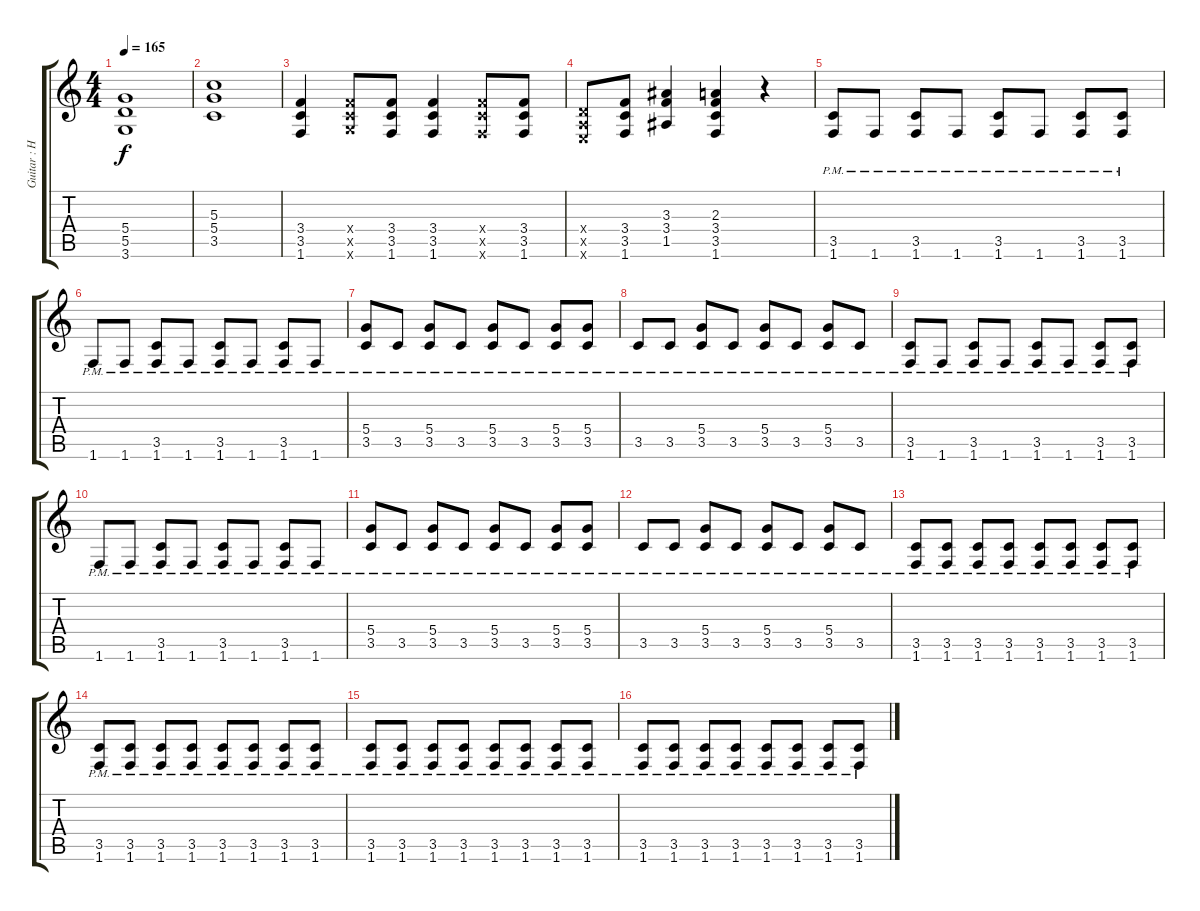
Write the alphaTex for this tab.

\track ("Guitar : Hirasawa Yui - San" "Guitar : H") {instrument distortionguitar}
\staff {score tabs}
\tuning (E4 B3 G3 D3 A2 E2) {hide}
\ts (4 4)
\tempo 165
\clef g2
\ks c
(5.4 5.5 3.6).1{dy f} |
(5.3 5.4 3.5).1 |
(3.4 3.5 1.6).4 (3.4{x} 3.5{x} 3.6{x}).8 (3.4 3.5 1.6).8 (3.4 3.5 1.6).4 (3.4{x} 3.5{x} 1.6{x}).8 (3.4 3.5 1.6).8 |
(0.4{x} 0.5{x} 0.6{x}).8 (3.4 3.5 1.6).8 (3.3 3.4 1.5).4 (2.3 3.4 3.5 1.6).4 r.4 |
(3.5{pm} 1.6{pm}).8{instrument distortionguitar} 1.6{pm}.8 (3.5{pm} 1.6{pm}).8 1.6{pm}.8 (3.5{pm} 1.6{pm}).8 1.6{pm}.8 (3.5{pm} 1.6{pm}).8 (3.5{pm} 1.6{pm}).8 |
1.6{pm}.8 1.6{pm}.8 (3.5{pm} 1.6{pm}).8 1.6{pm}.8 (3.5{pm} 1.6{pm}).8 1.6{pm}.8 (3.5{pm} 1.6{pm}).8 1.6{pm}.8 |
(5.4{pm} 3.5{pm}).8 3.5{pm}.8 (5.4{pm} 3.5{pm}).8 3.5{pm}.8 (5.4{pm} 3.5{pm}).8 3.5{pm}.8 (5.4{pm} 3.5{pm}).8 (5.4{pm} 3.5{pm}).8 |
3.5{pm}.8 3.5{pm}.8 (5.4{pm} 3.5{pm}).8 3.5{pm}.8 (5.4{pm} 3.5{pm}).8 3.5{pm}.8 (5.4{pm} 3.5{pm}).8 3.5{pm}.8 |
(3.5{pm} 1.6{pm}).8 1.6{pm}.8 (3.5{pm} 1.6{pm}).8 1.6{pm}.8 (3.5{pm} 1.6{pm}).8 1.6{pm}.8 (3.5{pm} 1.6{pm}).8 (3.5{pm} 1.6{pm}).8 |
1.6{pm}.8 1.6{pm}.8 (3.5{pm} 1.6{pm}).8 1.6{pm}.8 (3.5{pm} 1.6{pm}).8 1.6{pm}.8 (3.5{pm} 1.6{pm}).8 1.6{pm}.8 |
(5.4{pm} 3.5{pm}).8 3.5{pm}.8 (5.4{pm} 3.5{pm}).8 3.5{pm}.8 (5.4{pm} 3.5{pm}).8 3.5{pm}.8 (5.4{pm} 3.5{pm}).8 (5.4{pm} 3.5{pm}).8 |
3.5{pm}.8 3.5{pm}.8 (5.4{pm} 3.5{pm}).8 3.5{pm}.8 (5.4{pm} 3.5{pm}).8 3.5{pm}.8 (5.4{pm} 3.5{pm}).8 3.5{pm}.8 |
(3.5{pm} 1.6{pm}).8 (3.5 1.6{pm}).8 (3.5{pm} 1.6{pm}).8 (3.5 1.6{pm}).8 (3.5{pm} 1.6{pm}).8 (3.5 1.6{pm}).8 (3.5{pm} 1.6{pm}).8 (3.5{pm} 1.6{pm}).8 |
(3.5 1.6{pm}).8 (3.5 1.6{pm}).8 (3.5{pm} 1.6{pm}).8 (3.5 1.6{pm}).8 (3.5{pm} 1.6{pm}).8 (3.5 1.6{pm}).8 (3.5{pm} 1.6{pm}).8 (3.5 1.6{pm}).8 |
(3.5{pm} 1.6{pm}).8 (3.5 1.6{pm}).8 (3.5{pm} 1.6{pm}).8 (3.5 1.6{pm}).8 (3.5{pm} 1.6{pm}).8 (3.5 1.6{pm}).8 (3.5{pm} 1.6{pm}).8 (3.5{pm} 1.6{pm}).8 |
(3.5 1.6{pm}).8 (3.5 1.6{pm}).8 (3.5{pm} 1.6{pm}).8 (3.5 1.6{pm}).8 (3.5{pm} 1.6{pm}).8 (3.5 1.6{pm}).8 (3.5{pm} 1.6{pm}).8 (3.5 1.6{pm}).8
